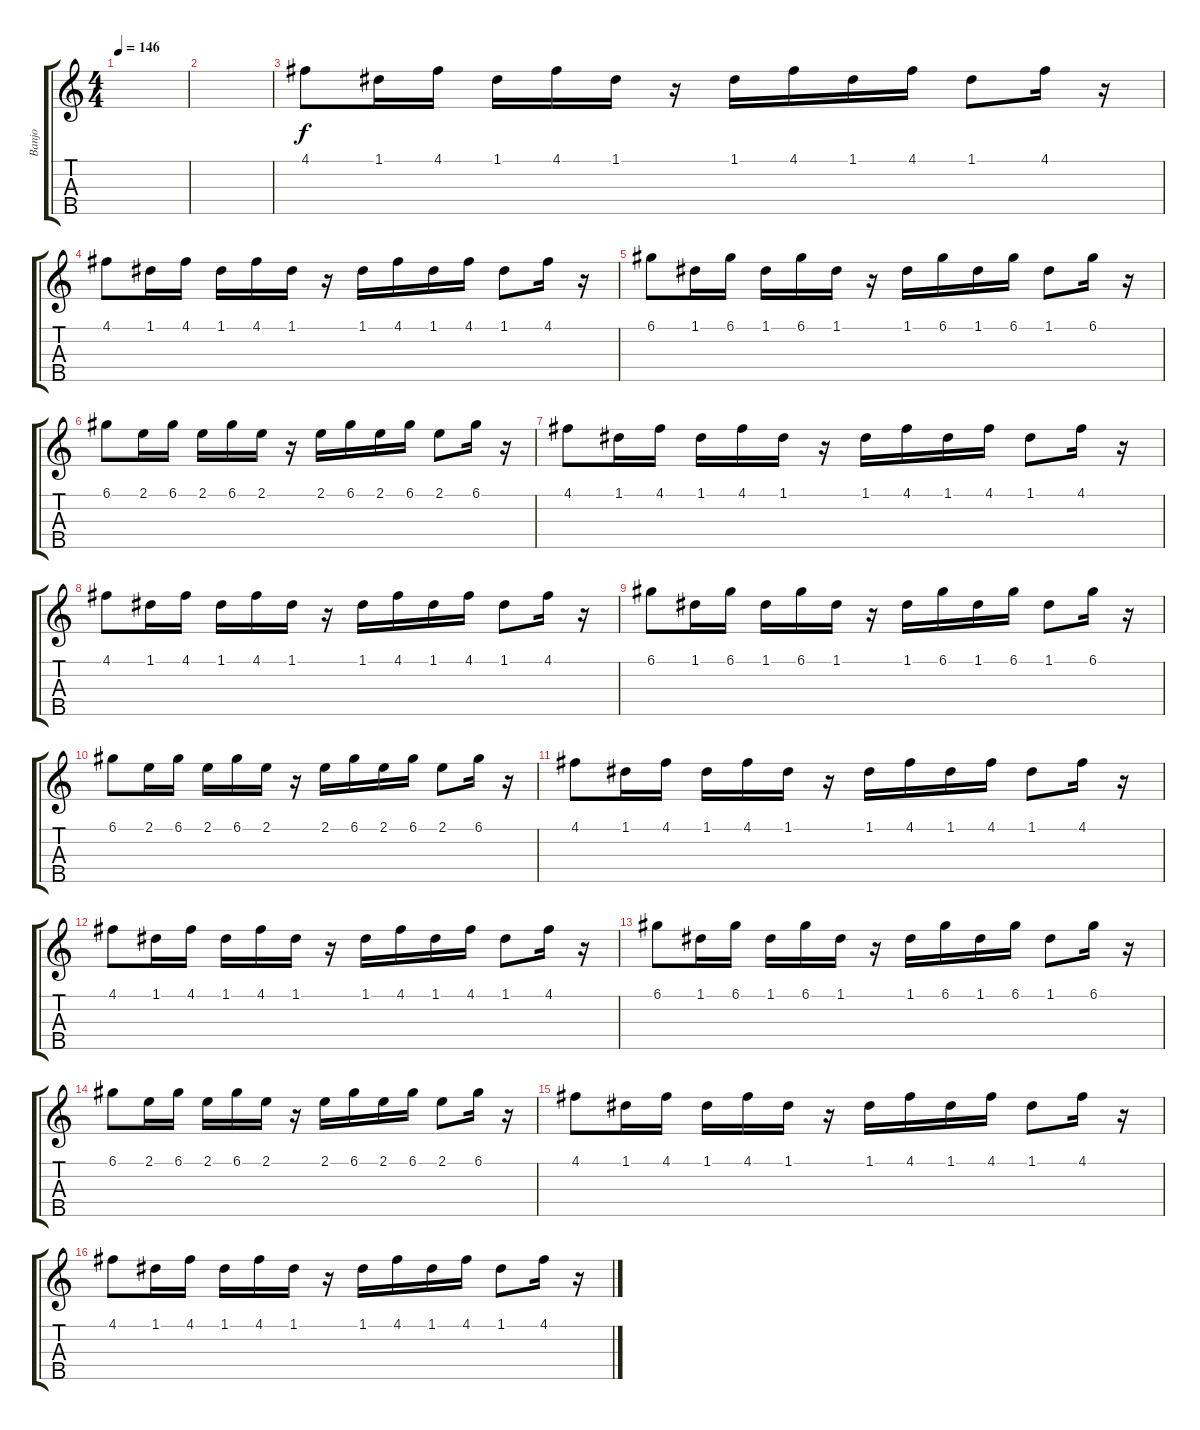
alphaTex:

\track ("Banjo" "Banjo") {instrument banjo}
\staff {score tabs}
\tuning (D4 A3 Gb3 D3 A4) {hide}
\displaytranspose 12
\ts (4 4)
\tempo 146
\clef g2
\ks c
|
|
4.1.8 1.1.16 4.1.16 1.1.16 4.1.16 1.1.16 r.16 1.1.16 4.1.16 1.1.16 4.1.16 1.1.8 4.1.16 r.16 |
4.1.8 1.1.16 4.1.16 1.1.16 4.1.16 1.1.16 r.16 1.1.16 4.1.16 1.1.16 4.1.16 1.1.8 4.1.16 r.16 |
6.1.8 1.1.16 6.1.16 1.1.16 6.1.16 1.1.16 r.16 1.1.16 6.1.16 1.1.16 6.1.16 1.1.8 6.1.16 r.16 |
6.1.8 2.1.16 6.1.16 2.1.16 6.1.16 2.1.16 r.16 2.1.16 6.1.16 2.1.16 6.1.16 2.1.8 6.1.16 r.16 |
4.1.8 1.1.16 4.1.16 1.1.16 4.1.16 1.1.16 r.16 1.1.16 4.1.16 1.1.16 4.1.16 1.1.8 4.1.16 r.16 |
4.1.8 1.1.16 4.1.16 1.1.16 4.1.16 1.1.16 r.16 1.1.16 4.1.16 1.1.16 4.1.16 1.1.8 4.1.16 r.16 |
6.1.8 1.1.16 6.1.16 1.1.16 6.1.16 1.1.16 r.16 1.1.16 6.1.16 1.1.16 6.1.16 1.1.8 6.1.16 r.16 |
6.1.8 2.1.16 6.1.16 2.1.16 6.1.16 2.1.16 r.16 2.1.16 6.1.16 2.1.16 6.1.16 2.1.8 6.1.16 r.16 |
4.1.8 1.1.16 4.1.16 1.1.16 4.1.16 1.1.16 r.16 1.1.16 4.1.16 1.1.16 4.1.16 1.1.8 4.1.16 r.16 |
4.1.8 1.1.16 4.1.16 1.1.16 4.1.16 1.1.16 r.16 1.1.16 4.1.16 1.1.16 4.1.16 1.1.8 4.1.16 r.16 |
6.1.8 1.1.16 6.1.16 1.1.16 6.1.16 1.1.16 r.16 1.1.16 6.1.16 1.1.16 6.1.16 1.1.8 6.1.16 r.16 |
6.1.8 2.1.16 6.1.16 2.1.16 6.1.16 2.1.16 r.16 2.1.16 6.1.16 2.1.16 6.1.16 2.1.8 6.1.16 r.16 |
4.1.8 1.1.16 4.1.16 1.1.16 4.1.16 1.1.16 r.16 1.1.16 4.1.16 1.1.16 4.1.16 1.1.8 4.1.16 r.16 |
4.1.8 1.1.16 4.1.16 1.1.16 4.1.16 1.1.16 r.16 1.1.16 4.1.16 1.1.16 4.1.16 1.1.8 4.1.16 r.16
